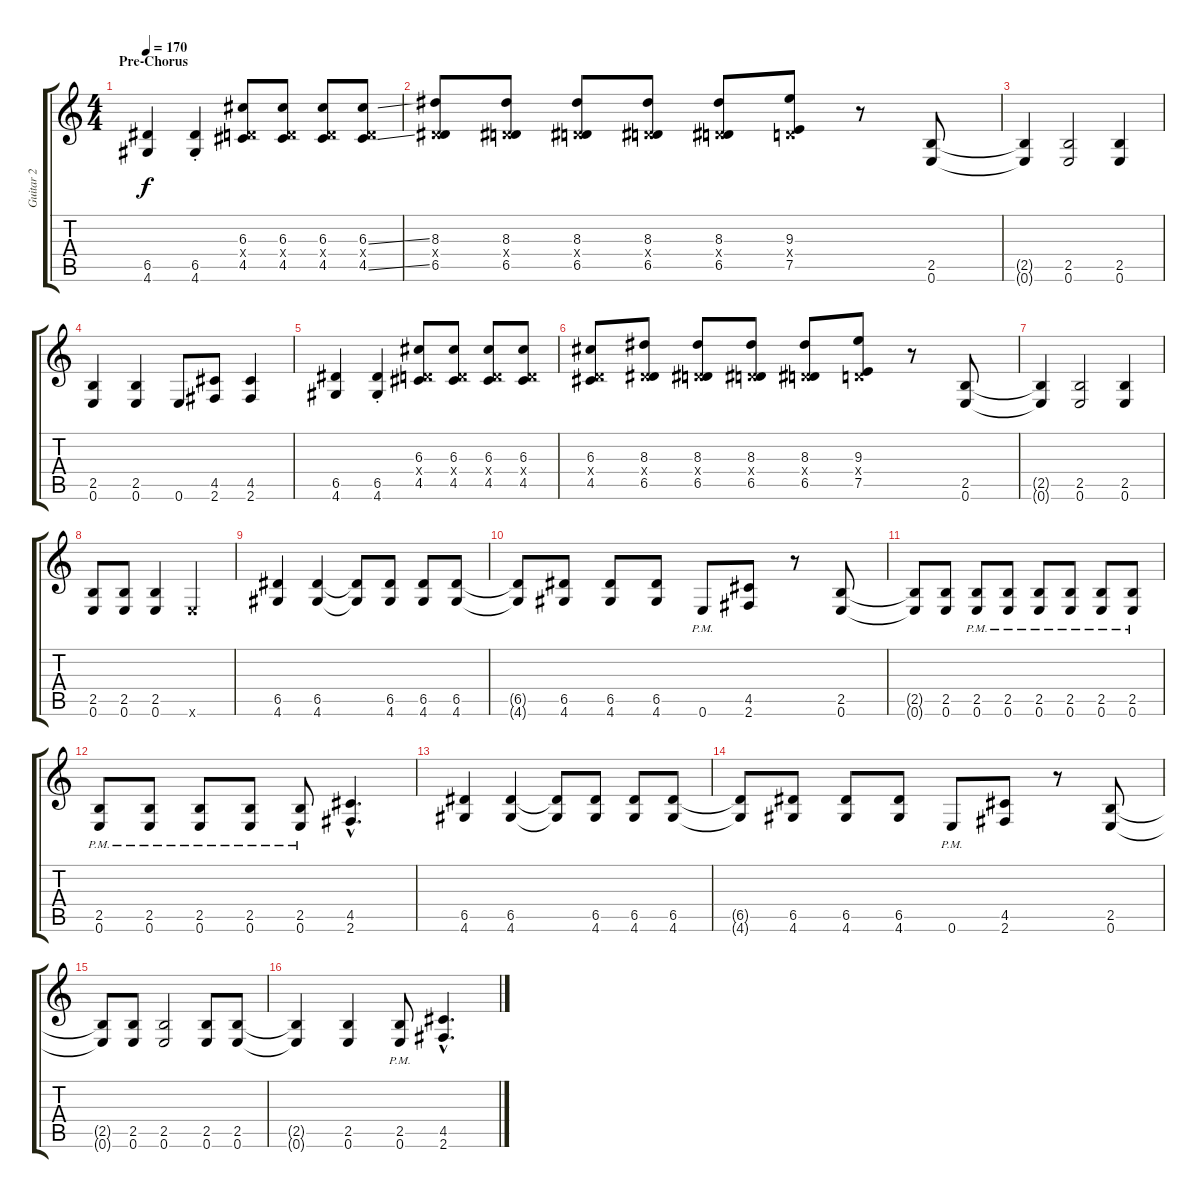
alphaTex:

\track ("Guitar 2" "Guitar 2") {instrument distortionguitar}
\staff {score tabs}
\tuning (E4 B3 G3 D3 A2 E2) {hide}
\ts (4 4)
\section ("" "Pre-Chorus")
\tempo 170
\clef g2
\ks c
(6.5 4.6).4{dy f} (6.5{st} 4.6{st}).4 (6.3 0.4{x} 4.5).8 (6.3 0.4{x} 4.5).8 (6.3 0.4{x} 4.5).8 (6.3{ss} 0.4{x} 4.5{ss}).8 |
(8.3 0.4{x} 6.5).8 (8.3 0.4{x} 6.5).8 (8.3 0.4{x} 6.5).8 (8.3 0.4{x} 6.5).8 (8.3 0.4{x} 6.5).8 (9.3 0.4{x} 7.5).8 r.8 (2.5 0.6).8 |
(2.5{t} 0.6{t}).4 (2.5 0.6).2 (2.5 0.6).4 |
(2.5 0.6).4 (2.5 0.6).4 0.6.8 (4.5 2.6).8 (4.5 2.6).4 |
(6.5 4.6).4 (6.5{st} 4.6{st}).4 (6.3 0.4{x} 4.5).8 (6.3 0.4{x} 4.5).8 (6.3 0.4{x} 4.5).8 (6.3 0.4{x} 4.5).8 |
(6.3 0.4{x} 4.5).8 (8.3 0.4{x} 6.5).8 (8.3 0.4{x} 6.5).8 (8.3 0.4{x} 6.5).8 (8.3 0.4{x} 6.5).8 (9.3 0.4{x} 7.5).8 r.8 (2.5 0.6).8 |
(2.5{t} 0.6{t}).4 (2.5 0.6).2 (2.5 0.6).4 |
(2.5 0.6).8 (2.5 0.6).8 (2.5 0.6).4 0.6{x}.2 |
(6.5 4.6).4 (6.5 4.6).4 (6.5{t} 4.6{t}).8 (6.5 4.6).8 (6.5 4.6).8 (6.5 4.6).8 |
(6.5{t} 4.6{t}).8 (6.5 4.6).8 (6.5 4.6).8 (6.5 4.6).8 0.6{pm}.8 (4.5 2.6).8 r.8 (2.5 0.6).8 |
(2.5{t} 0.6{t}).8 (2.5 0.6).8 (2.5{pm} 0.6{pm}).8 (2.5{pm} 0.6{pm}).8 (2.5{pm} 0.6{pm}).8 (2.5{pm} 0.6{pm}).8 (2.5{pm} 0.6{pm}).8 (2.5{pm} 0.6{pm}).8 |
(2.5{pm} 0.6{pm}).8 (2.5{pm} 0.6{pm}).8 (2.5{pm} 0.6{pm}).8 (2.5{pm} 0.6{pm}).8 (2.5{pm} 0.6{pm}).8 (4.5{hac} 2.6{hac}).4{d} |
(6.5 4.6).4 (6.5 4.6).4 (6.5{t} 4.6{t}).8 (6.5 4.6).8 (6.5 4.6).8 (6.5 4.6).8 |
(6.5{t} 4.6{t}).8 (6.5 4.6).8 (6.5 4.6).8 (6.5 4.6).8 0.6{pm}.8 (4.5 2.6).8 r.8 (2.5 0.6).8 |
(2.5{t} 0.6{t}).8 (2.5 0.6).8 (2.5 0.6).2 (2.5 0.6).8 (2.5 0.6).8 |
(2.5{t} 0.6{t}).4 (2.5 0.6).4 (2.5{pm} 0.6{pm}).8 (4.5{hac} 2.6{hac}).4{d}
